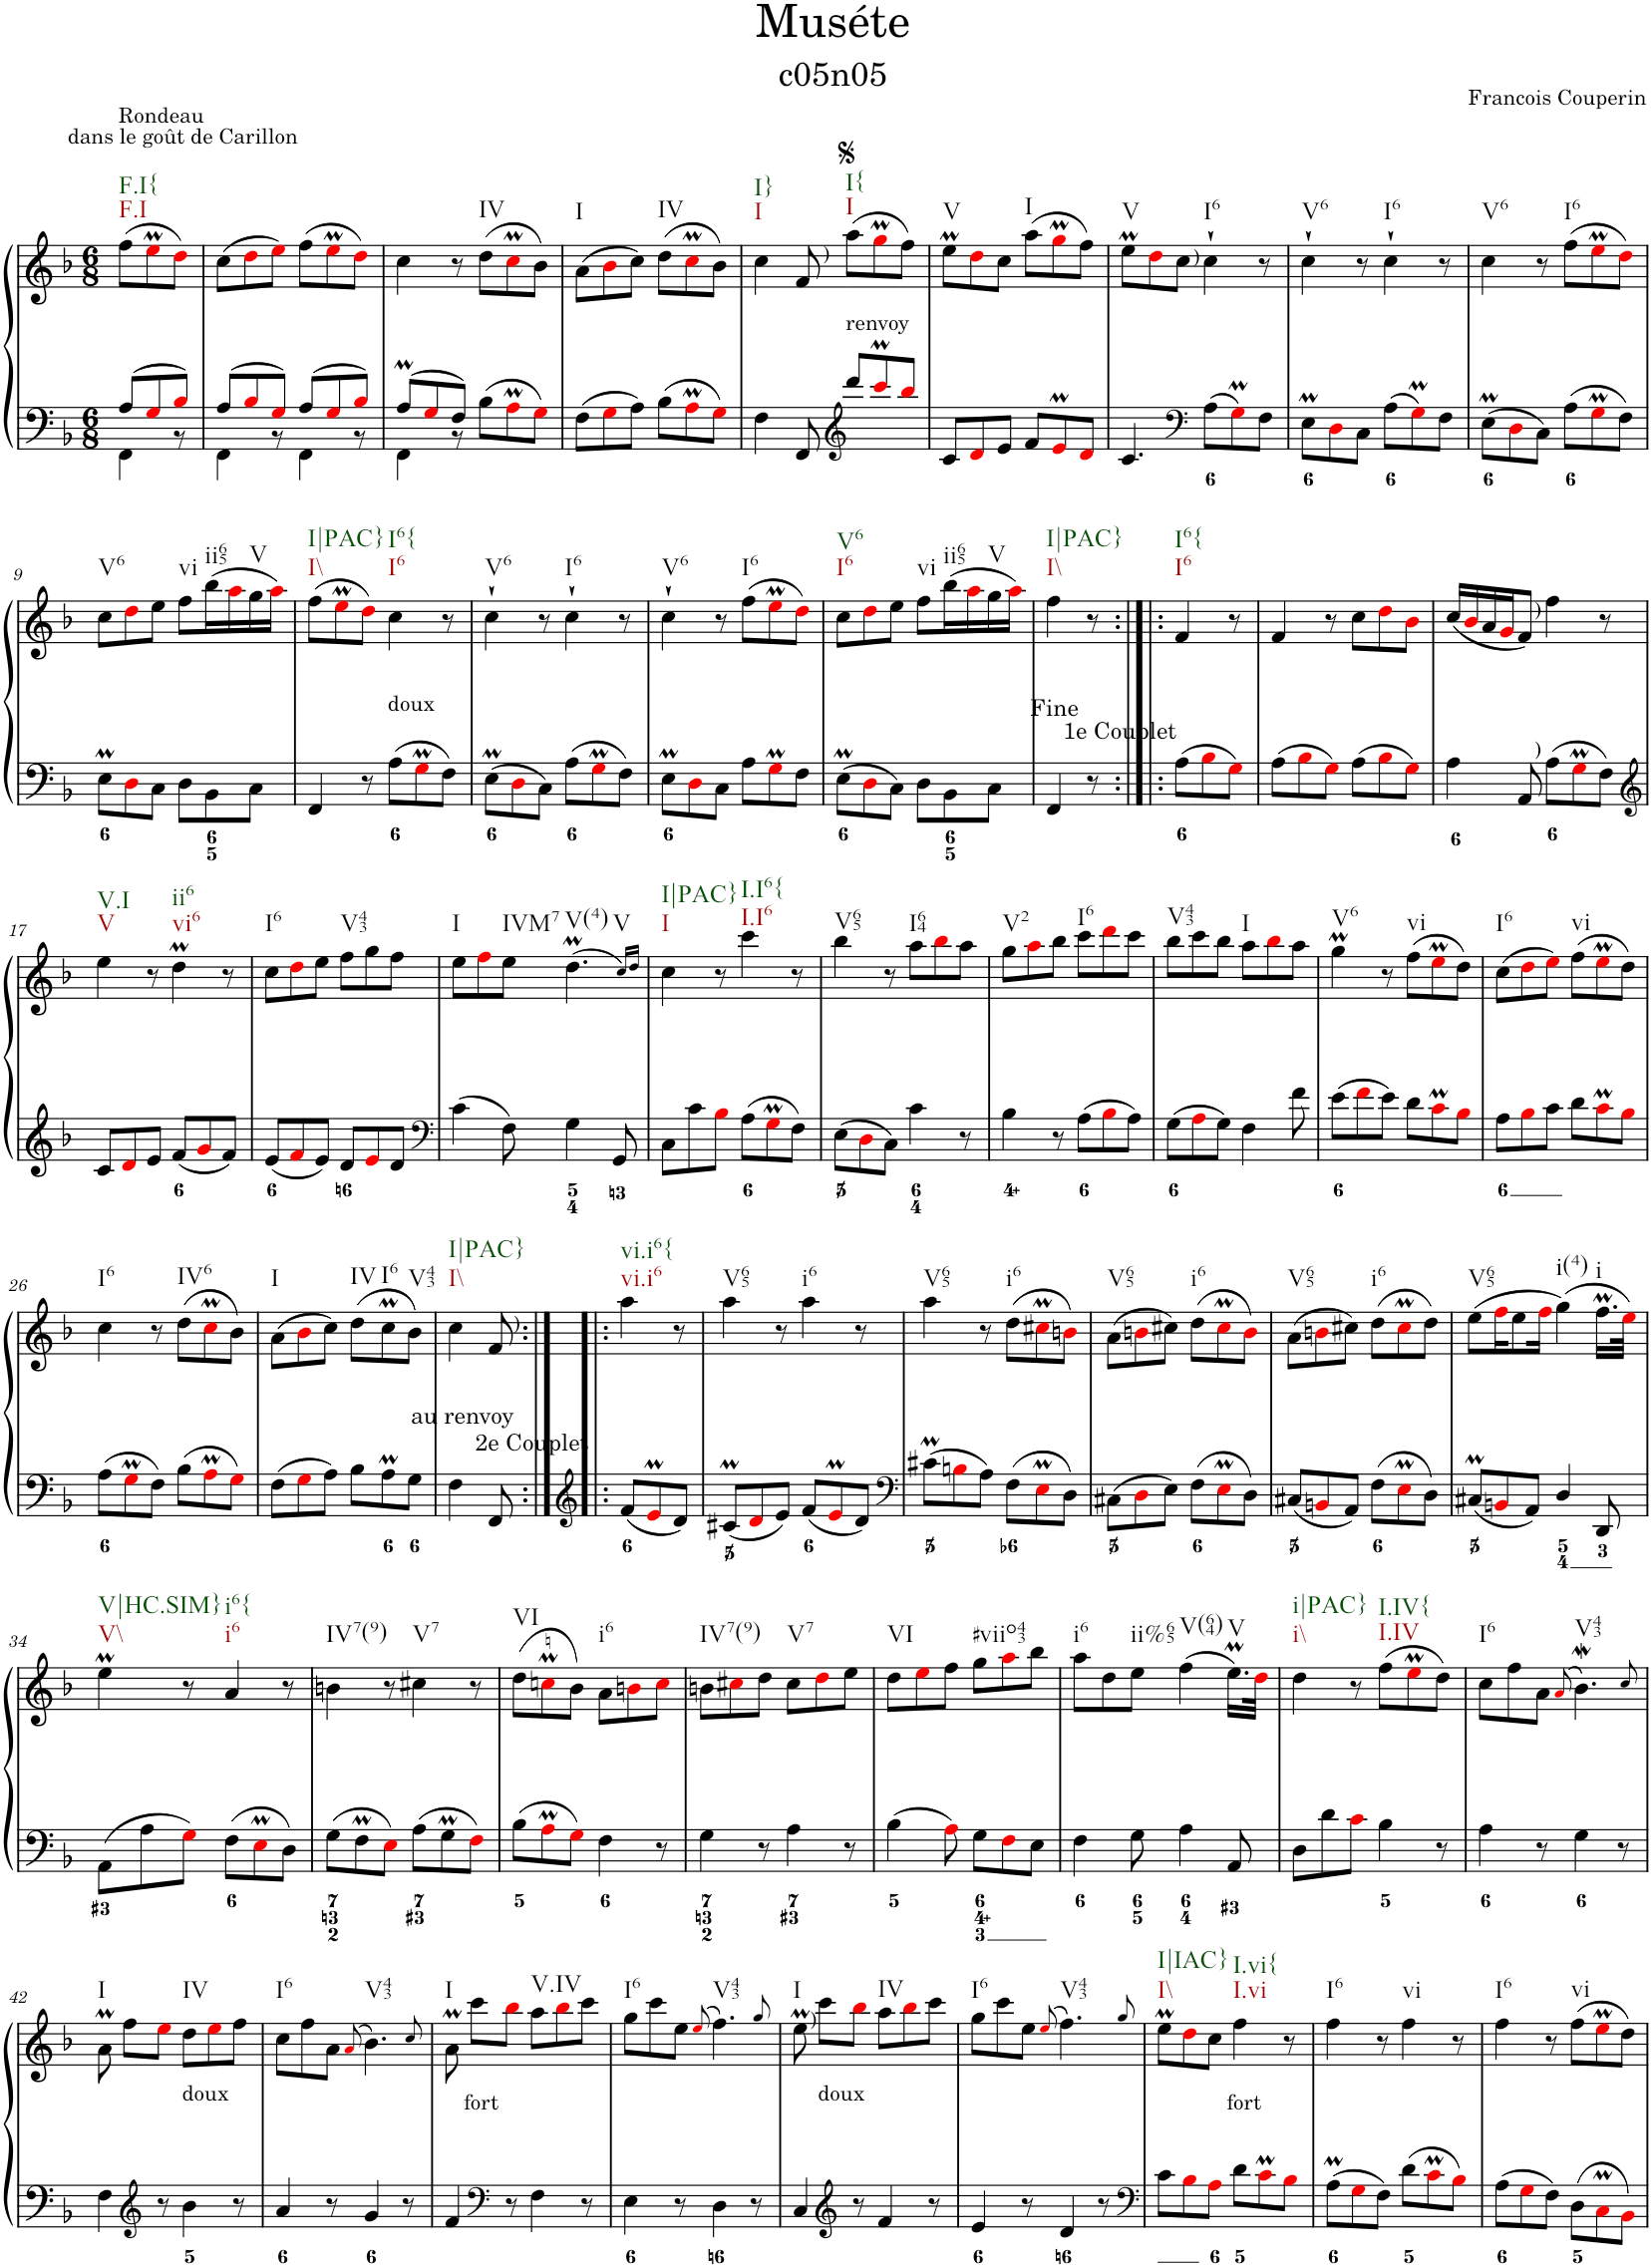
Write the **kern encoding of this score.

**kern	**kern
*part1	*part1
*staff2	*staff1
*I"Piano	*
*I'Pno.	*
*clefF4	*clefG2
*k[b-]	*k[b-]
*M6/8	*M6/8
=	=
*^	*
!	!	!LO:TX:a:t=dans le goût de Carillon
!	!	!LO:TX:a:t=Rondeau
!	!	!LO:TX:b:t=F.I
!	!	!LO:TX:b:t=F.I{
8A/L	4FF\	(8ff\L
8Gi/	.	8eemi\
8B-i/J	8r	8ddi\J)
=1	=1	=1
8A/L	4FF\	(8cc\L
8B-i/	.	8ddi\
8Gi/J	8r	8eei\J)
8A/L	4FF\	(8ff\L
8Gi/	.	8eemi\
8B-i/J	8r	8ddi\J)
=2	=2	=2
8Am/L	4FF\	4cc\
8Gi/	.	.
8F/J	8r	8r
!	!	!LO:TX:b:t=IV
8B-\L	4.ryy	(8dd\L
8Ami\	.	8ccMi\
8Gi\J	.	8b-\J)
*v	*v	*
=3	=3
!	!LO:TX:b:t=I
8F\L	(8a\L
8Gi\	8b-i\
8A\J	8cc\J)
!	!LO:TX:b:t=IV
8B-\L	(8dd\L
8Ami\	8ccMi\
8Gi\J	8b-\J)
=4	=4
!	!LO:TX:b:t=I
!	!LO:TX:b:t=I}
4F\	4cc\
!	!LO:TX:a:t=)
8FF/	8f/
4.ryy	4.ryy
*clefG2	*
=4X1-	=4X1-
!	!LO:TX:b:t=I
!	!LO:TX:b:t=I{
!LO:TX:a:t=renvoy	!
8f/L	(8aa\L
8emi/	8ggMi\
8di/J	8ff\J)
=5	=5
!	!LO:TX:b:t=V
8c/L	8eem\L
8di/	8ddi\
8e/J	8cc\J
!	!LO:TX:b:t=I
8f/L	(8aa\L
8emi/	8ggMi\
8di/J	8ff\J)
=6	=6
!	!LO:TX:b:t=V
4.c/	8eem\L
.	8ddi\
!	!LO:TX:a:t=)
.	8cc\J
*clefF4	*
!	!LO:TX:b:t=I6
8A\L	4cc`\
8GMi\	.
8F\J	8r
=7	=7
!	!LO:TX:b:t=V6
8Em\L	4cc`\
8Di\	.
8C\J	8r
!	!LO:TX:b:t=I6
8A\L	4cc`\
8GMi\	.
8F\J	8r
=8	=8
!	!LO:TX:b:t=V6
8Em\L	4cc\
8Di\	.
8C\J	8r
!	!LO:TX:b:t=I6
8A\L	(8ff\L
8GMi\	8eemi\
8F\J	8ddi\J)
!!LO:LB:g=z
=9	=9
!	!LO:TX:b:t=V6
8Em\L	8cc\L
8Di\	8ddi\
8C\J	8ee\J
!	!LO:TX:b:t=vi
8D\L	8ff\L
!	!LO:TX:b:t=ii65
8BB-\	(16bb-\L
.	16aai\
!	!LO:TX:b:t=V
8C\J	16gg\
.	16aai\JJ)
=10	=10
!	!LO:TX:b:t=I\\
!	!LO:TX:b:t=I|PAC}
4FF/	(8ff\L
.	8eemi\
8r	8ddi\J)
!	!LO:TX:b:t=doux
!	!LO:TX:b:t=I6
!	!LO:TX:b:t=I6{
8A\L	4cc\
8GMi\	.
8F\J	8r
=11	=11
!	!LO:TX:b:t=V6
8Em\L	4cc`\
8Di\	.
8C\J	8r
!	!LO:TX:b:t=I6
8A\L	4cc`\
8GMi\	.
8F\J	8r
=12	=12
!	!LO:TX:b:t=V6
8Em\L	4cc`\
8Di\	.
8C\J	8r
!	!LO:TX:b:t=I6
8A\L	(8ff\L
8GMi\	8eemi\
8F\J	8ddi\J)
=13	=13
!	!LO:TX:b:t=I6
!	!LO:TX:b:t=V6
8Em\L	8cc\L
8Di\	8ddi\
8C\J	8ee\J
!	!LO:TX:b:t=vi
8D\L	8ff\L
!	!LO:TX:b:t=ii65
8BB-\	(16bb-\L
.	16aai\
!	!LO:TX:b:t=V
8C\J	16gg\
.	16aai\JJ)
=14	=14
!	!LO:TX:b:t=I\\
!	!LO:TX:b:t=I|PAC}
4FF/	4ff\
8r	8r
=14X2:|!|:	=14X2:|!|:
!	!LO:TX:b:t=I6
!	!LO:TX:b:t=I6{
8A\L	4f/
8B-i\	.
8Gi\J	8r
=15	=15
8A\L	4f/
8B-i\	.
8Gi\J	8r
8A\L	8cc\L
8B-i\	8ddi\
8Gi\J	8b-i\J
=16	=16
4A\	(16cc/LL
.	16b-i/
.	16a/
.	16gi/J
!	!LO:TX:a:t=)
!LO:TX:a:t=)	!
8AA/	8f/J)
8A\L	4ff\
8GMi\	.
8F\J	8r
!!LO:LB:g=z
=17	=17
*clefG2	*
!	!LO:TX:b:t=V
!	!LO:TX:b:t=V.I
8c/L	4ee\
8di/	.
8e/J	8r
!	!LO:TX:b:t=vi6
!	!LO:TX:b:t=ii6
8f/L	4ddM\
8gi/	.
8f/J	8r
=18	=18
!	!LO:TX:b:t=I6
8e/L	8cc\L
8fi/	8ddi\
8e/J	8ee\J
!	!LO:TX:b:t=V43
8d/L	8ff\L
8ei/	8gg\
8d/J	8ff\J
=19	=19
*clefF4	*
!	!LO:TX:b:t=I
4c\	8ee\L
.	8ffi\
!	!LO:TX:b:t=IVM7
8F\	8ee\J
!	!LO:TX:b:t=V(4)
!	!LO:TX:b:t=V
4G\	(4.ddM\
8GG/	.
.	16qcc/LL)
.	16qdd/JJ
=20	=20
!	!LO:TX:b:t=I
!	!LO:TX:b:t=I|PAC}
8C\L	4cc\
8c\	.
8B-i\J	8r
!	!LO:TX:b:t=I.I6
!	!LO:TX:b:t=I.I6{
8A\L	4ccc\
8GMi\	.
8F\J	8r
=21	=21
!	!LO:TX:b:t=V65
8E\L	4bb-\
8Di\	.
8C\J	8r
!	!LO:TX:b:t=I64
4c\	8aa\L
.	8bb-i\
8r	8aa\J
=22	=22
!	!LO:TX:b:t=V2
4B-\	8gg\L
.	8aai\
8r	8bb-\J
!	!LO:TX:b:t=I6
8A\L	8ccc\L
8B-i\	8dddi\
8A\J	8ccc\J
=23	=23
!	!LO:TX:b:t=V43
8G\L	8bb-\L
8Ai\	8ccc\
8G\J	8bb-\J
!	!LO:TX:b:t=I
4F\	8aa\L
.	8bb-i\
8f\	8aa\J
=24	=24
!	!LO:TX:b:t=V6
8e\L	4ggM\
8fi\	.
8e\J	8r
!	!LO:TX:b:t=vi
8d\L	(8ff\L
8cMi\	8eemi\
8B-i\J	8dd\J)
=25	=25
!	!LO:TX:b:t=I6
8A\L	(8cc\L
8B-i\	8ddi\
8c\J	8eei\J)
!	!LO:TX:b:t=vi
8d\L	(8ff\L
8cMi\	8eemi\
8B-i\J	8dd\J)
!!LO:LB:g=z
=26	=26
!	!LO:TX:b:t=I6
8A\L	4cc\
8GMi\	.
8F\J	8r
!	!LO:TX:b:t=IV6
8B-\L	(8dd\L
8Ami\	8ccMi\
8Gi\J	8b-\J)
=27	=27
!	!LO:TX:b:t=I
8F\L	(8a\L
8Gi\	8b-i\
8A\J	8cc\J)
!	!LO:TX:b:t=IV
8B-\L	(8dd\L
!	!LO:TX:b:t=I6
8Am\	8ccM\
!	!LO:TX:b:t=V43
8G\J	8b-\J)
=28	=28
!	!LO:TX:b:t=I\\
!	!LO:TX:b:t=I|PAC}
4F\	4cc\
!	!LO:TX:a:t=)
8FF/	8f/
!	!LO:TX:b:t=au renvoy
!LO:TX:b:t=au renvoy	!
=28X3:|!|:	=28X3:|!|:
*clefG2	*
!	!LO:TX:b:t=vi.i6
!	!LO:TX:b:t=vi.i6{
8f/L	4aa\
8emi/	.
8d/J	8r
=29	=29
!	!LO:TX:b:t=V65
8c#Xm/L	4aa\
8di/	.
8e/J	8r
!	!LO:TX:b:t=i6
8f/L	4aa\
8emi/	.
8d/J	8r
=30	=30
*clefF4	*
!	!LO:TX:b:t=V65
8c#Xm\L	4aa\
8Bni\	.
8A\J	8r
!	!LO:TX:b:t=i6
8F\L	(8dd\L
8Emi\	8cc#Xmi\
8D\J	8bni\J)
=31	=31
!	!LO:TX:b:t=V65
8C#X\L	(8a\L
8Di\	8bni\
8E\J	8cc#X\J)
!	!LO:TX:b:t=i6
8F\L	(8dd\L
8Emi\	8cc#mi\
8D\J	8bi\J)
=32	=32
!	!LO:TX:b:t=V65
8C#X/L	(8a\L
8BBni/	8bni\
8AA/J	8cc#X\J)
!	!LO:TX:b:t=i6
8F\L	(8dd\L
8Emi\	8cc#mi\
8D\J	8dd\J)
=33	=33
!	!LO:TX:b:t=V65
8C#Xm/L	(8ee\L
8BBni/	16ffi\K
.	8ee\
8AA/J	.
.	16ffi\Jk
!	!LO:TX:b:t=i(4)
4D/	(4gg\)
!	!LO:TX:b:t=i
8DD/	16.ffM\LL
.	32eei\JJk)
!!LO:LB:g=z
=34	=34
!	!LO:TX:b:t=V\\
!	!LO:TX:b:t=V|HC.SIM}
8AA\L	4eem\
8A\	.
8Gi\J	8r
!	!LO:TX:b:t=i6
!	!LO:TX:b:t=i6{
8F\L	4a/
8Emi\	.
8D\J	8r
=35	=35
!	!LO:TX:b:t=IV7(9)
8G\L	4bn\
8FM\	.
8Ei\J	8r
!	!LO:TX:b:t=V7
8A\L	4cc#X\
8GM\	.
8Fi\J	8r
=36	=36
!	!LO:TX:b:t=VI
8B-\L	(8dd\L
8Ami\	8ccnMi\
8Gi\J	8b-\J)
!	!LO:TX:b:t=i6
4F\	8a\L
.	8bni\
8r	8cci\J
=37	=37
!	!LO:TX:b:t=IV7(9)
4G\	8bn\L
.	8cc#Xi\
8r	8dd\J
!	!LO:TX:b:t=V7
4A\	8cc#\L
.	8ddi\
8r	8ee\J
=38	=38
!	!LO:TX:b:t=VI
4B-\	8dd\L
.	8eei\
8Ai\	8ff\J
!	!LO:TX:b:t=#viio43
8G\L	8gg\L
8Fi\	8aai\
8E\J	8bb-\J
=39	=39
!	!LO:TX:b:t=i6
4F\	8aa\L
.	8dd\
!	!LO:TX:b:t=ii%65
8G\	8ee\J
!	!LO:TX:b:t=V(64)
4A\	(4ff\
!	!LO:TX:b:t=V
8AA/	16.eem\LL)
.	32ddi\JJk
=40	=40
!	!LO:TX:b:t=i\\
!	!LO:TX:b:t=i|PAC}
8D\L	4dd\
8d\	.
8ci\J	8r
!	!LO:TX:b:t=I.IV
!	!LO:TX:b:t=I.IV{
4B-\	(8ff\L
.	8eemi\
8r	8dd\J)
=41	=41
!	!LO:TX:b:t=I6
4A\	8cc\L
.	8ff\
8r	8a\J
.	(>8qai/
!	!LO:TX:b:t=V43
4G\	4.b-w\)
8r	.
.	8qcc/
!!LO:LB:g=z
=42	=42
!	!LO:TX:b:t=I
4F\	8am\
.	8ff\L
*clefG2	*
8r	8eei\J
!	!LO:TX:b:t=doux
!	!LO:TX:b:t=IV
4b-\	8dd\L
.	8eei\
8r	8ff\J
=43	=43
!	!LO:TX:b:t=I6
4a/	8cc\L
.	8ff\
8r	8a\J
.	(>8qai/
!	!LO:TX:b:t=V43
4g/	4.b-\)
8r	.
.	8qcc/
=44	=44
!	!LO:TX:b:t=I
4f/	8am\
!	!LO:TX:b:t=fort
.	8ccc\L
*clefF4	*
8r	8bb-i\J
!	!LO:TX:b:t=V.IV
4F\	8aa\L
.	8bb-i\
8r	8ccc\J
=45	=45
!	!LO:TX:b:t=I6
4E\	8gg\L
.	8ccc\
8r	8ee\J
.	(>8qeei/
!	!LO:TX:b:t=V43
4D\	4.ff\)
8r	.
.	8qgg/
=46	=46
!	!LO:TX:a:t=)
!	!LO:TX:b:t=I
4C/	8eem\
!	!LO:TX:b:t=doux
.	8ccc\L
*clefG2	*
8r	8bb-i\J
!	!LO:TX:b:t=IV
4f/	8aa\L
.	8bb-i\
8r	8ccc\J
=47	=47
!	!LO:TX:b:t=I6
4e/	8gg\L
.	8ccc\
8r	8ee\J
.	(>8qeei/
!	!LO:TX:b:t=V43
4d/	4.ff\)
8r	.
.	8qgg/
=48	=48
*clefF4	*
!	!LO:TX:b:t=I\\
!	!LO:TX:b:t=I|IAC}
8c\L	8eem\L
8B-i\	8ddi\
8Ai\J	8cc\J
!	!LO:TX:b:t=fort
!	!LO:TX:b:t=I.vi
!	!LO:TX:b:t=I.vi{
8d\L	4ff\
8cMi\	.
8B-i\J	8r
=49	=49
!	!LO:TX:b:t=I6
8Am\L	4ff\
8Gi\	.
8F\J	8r
!	!LO:TX:b:t=vi
8d\L	4ff\
8cMi\	.
8B-i\J	8r
=50	=50
!	!LO:TX:b:t=I6
8A\L	4ff\
8Gi\	.
8F\J	8r
!	!LO:TX:b:t=vi
8D\L	(8ff\L
8CMi\	8eemi\
8BB-i\J	8dd\J)
=	=
*-	*-
